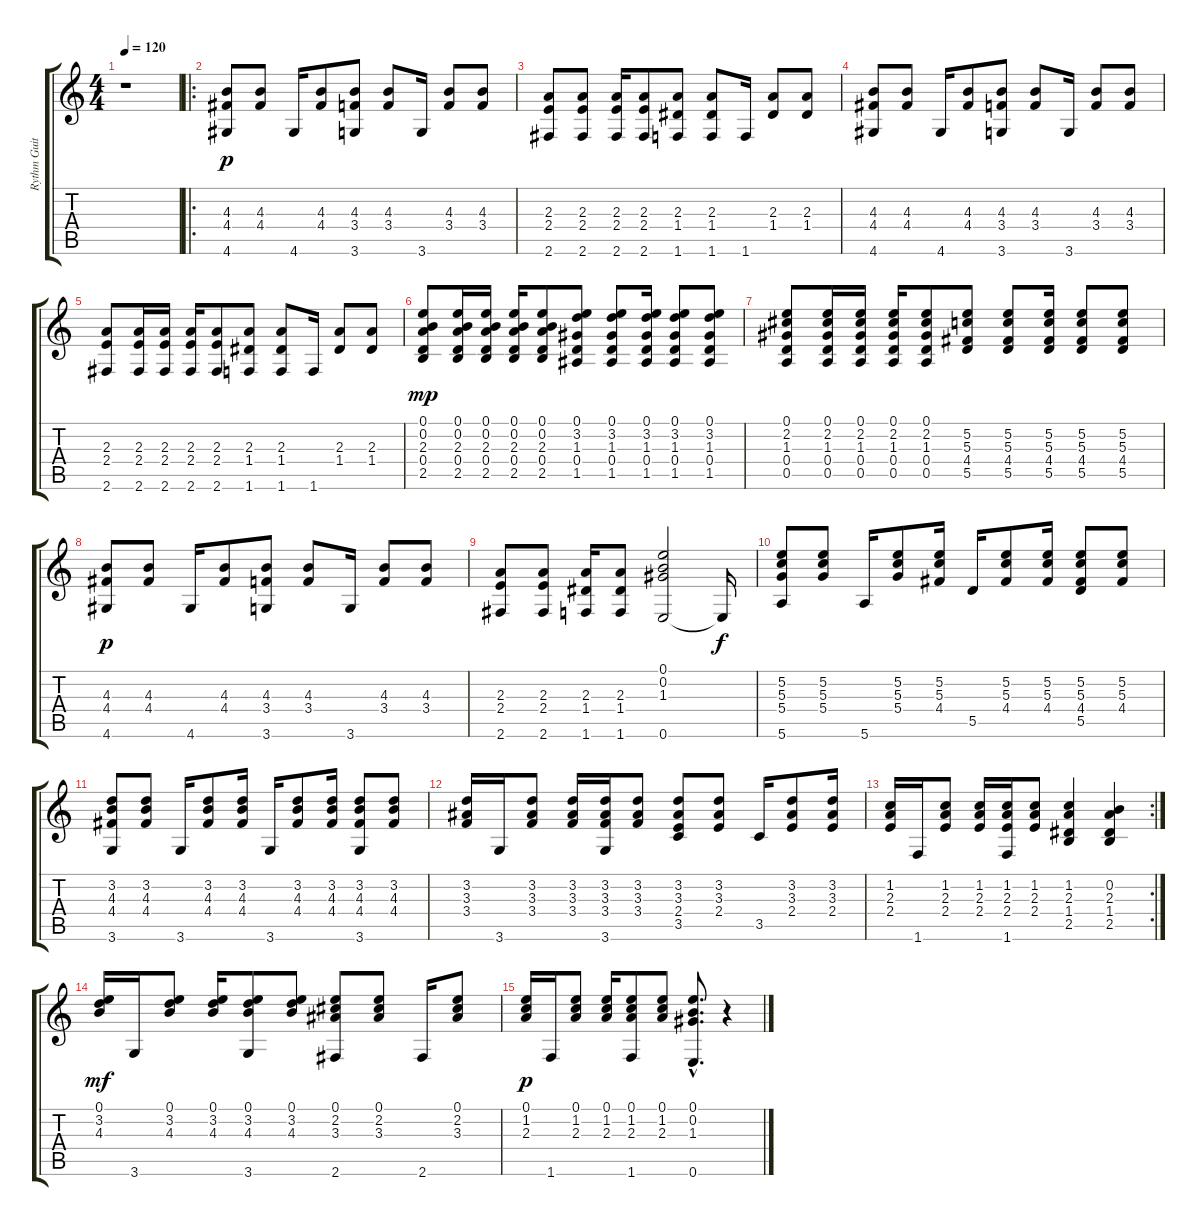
\track ("Rythm Guitar" "Rythm Guit") {instrument acousticguitarnylon}
\staff {score tabs}
\tuning (E4 B3 G3 D3 A2 E2) {hide}
\ts (4 4)
\tempo 120
\clef g2
\ks c
r.1{dy p instrument acousticguitarnylon} |
\ro
(4.3 4.4 4.6).8 (4.3 4.4).8 4.6.16 (4.3 4.4).8 (4.3 3.4 3.6).8 (4.3 3.4).8 3.6.16 (4.3 3.4).8 (4.3 3.4).8 |
(2.3 2.4 2.6).8 (2.3 2.4 2.6).8 (2.3 2.4 2.6).16 (2.3 2.4 2.6).8 (2.3 1.4 1.6).8 (2.3 1.4 1.6).8 1.6.16 (2.3 1.4).8 (2.3 1.4).8 |
(4.3 4.4 4.6).8 (4.3 4.4).8 4.6.16 (4.3 4.4).8 (4.3 3.4 3.6).8 (4.3 3.4).8 3.6.16 (4.3 3.4).8 (4.3 3.4).8 |
(2.3 2.4 2.6).8 (2.3 2.4 2.6).16 (2.3 2.4 2.6).16 (2.3 2.4 2.6).16 (2.3 2.4 2.6).8 (2.3 1.4 1.6).8 (2.3 1.4 1.6).8 1.6.16 (2.3 1.4).8 (2.3 1.4).8 |
(0.1 0.2 2.3 0.4 2.5).8{dy mp} (0.1 0.2 2.3 0.4 2.5).16 (0.1 0.2 2.3 0.4 2.5).16 (0.1 0.2 2.3 0.4 2.5).16 (0.1 0.2 2.3 0.4 2.5).8 (0.1 3.2 1.3 0.4 1.5).8 (0.1 3.2 1.3 0.4 1.5).8 (0.1 3.2 1.3 0.4 1.5).16 (0.1 3.2 1.3 0.4 1.5).8 (0.1 3.2 1.3 0.4 1.5).8 |
(0.1 2.2 1.3 0.4 0.5).8 (0.1 2.2 1.3 0.4 0.5).16 (0.1 2.2 1.3 0.4 0.5).16 (0.1 2.2 1.3 0.4 0.5).16 (0.1 2.2 1.3 0.4 0.5).8 (5.2 5.3 4.4 5.5).8 (5.2 5.3 4.4 5.5).8 (5.2 5.3 4.4 5.5).16 (5.2 5.3 4.4 5.5).8 (5.2 5.3 4.4 5.5).8 |
(4.3 4.4 4.6).8{dy p} (4.3 4.4).8 4.6.16 (4.3 4.4).8 (4.3 3.4 3.6).8 (4.3 3.4).8 3.6.16 (4.3 3.4).8 (4.3 3.4).8 |
(2.3 2.4 2.6).8 (2.3 2.4 2.6).8 (2.3 1.4 1.6).16 (2.3 1.4 1.6).8 (0.1 0.2 1.3 0.6).2 0.6{t}.16{dy f} |
(5.2 5.3 5.4 5.6).8 (5.2 5.3 5.4).8 5.6.16 (5.2 5.3 5.4).8 (5.2 5.3 4.4).16 5.5.16 (5.2 5.3 4.4).8 (5.2 5.3 4.4).16 (5.2 5.3 4.4 5.5).8 (5.2 5.3 4.4).8 |
(3.2 4.3 4.4 3.6).8 (3.2 4.3 4.4).8 3.6.16 (3.2 4.3 4.4).8 (3.2 4.3 4.4).16 3.6.16 (3.2 4.3 4.4).8 (3.2 4.3 4.4).16 (3.2 4.3 4.4 3.6).8 (3.2 4.3 4.4).8 |
(3.2 3.3 3.4).16 3.6.16 (3.2 3.3 3.4).8 (3.2 3.3 3.4).16 (3.2 3.3 3.4 3.6).16 (3.2 3.3 3.4).8 (3.2 3.3 2.4 3.5).8 (3.2 3.3 2.4).8 3.5.16 (3.2 3.3 2.4).8 (3.2 3.3 2.4).16 |
\rc 2
(1.2 2.3 2.4).16 1.6.16 (1.2 2.3 2.4).8 (1.2 2.3 2.4).16 (1.2 2.3 2.4 1.6).16 (1.2 2.3 2.4).8 (1.2 2.3 1.4 2.5).4 (0.2 2.3 1.4 2.5).4 |
(0.1 3.2 4.3).16{dy mf} 3.6.16 (0.1 3.2 4.3).8 (0.1 3.2 4.3).16 (0.1 3.2 4.3 3.6).8 (0.1 3.2 4.3).8 (0.1 2.2 3.3 2.6).8 (0.1 2.2 3.3).8 2.6.16 (0.1 2.2 3.3).8 |
(0.1 1.2 2.3).16{dy p} 1.6.16 (0.1 1.2 2.3).8 (0.1 1.2 2.3).16 (0.1 1.2 2.3 1.6).8 (0.1 1.2 2.3).8 (0.1{hac} 0.2{hac} 1.3{hac} 0.6{hac}).8{d} r.4
